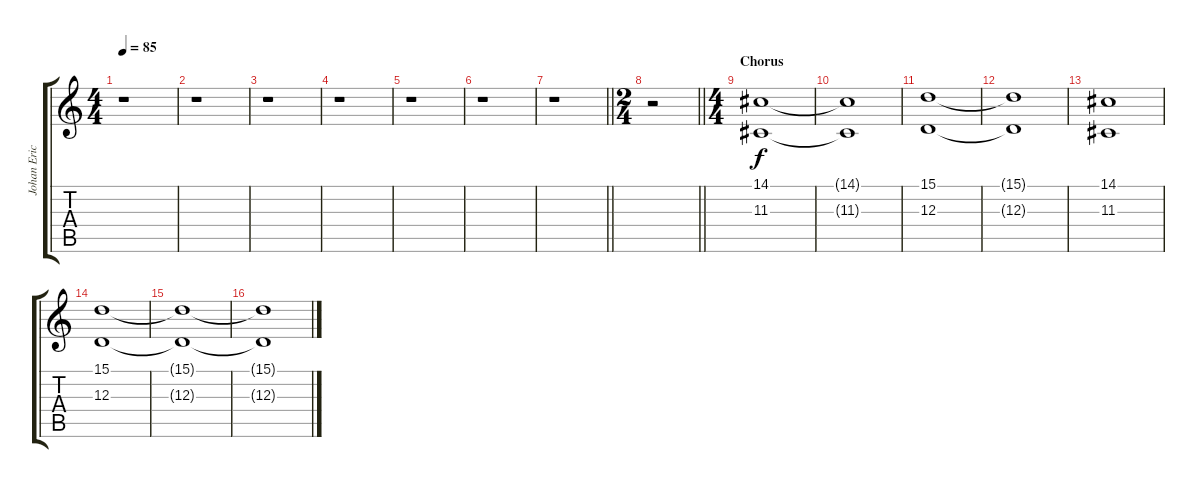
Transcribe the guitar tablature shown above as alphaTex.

\track ("Johan Ericson" "Johan Eric") {instrument acousticgrandpiano}
\staff {score tabs}
\tuning (B3 Gb3 D3 A2 E2 B1) {hide}
\ts (4 4)
\tempo 85
\clef g2
\ks c
r.1{dy f} |
r.1 |
r.1 |
r.1 |
r.1 |
r.1 |
\barLineRight lightlight
r.1 |
\ts (2 4)
\section ("" "")
\barLineRight lightlight
r.2 |
\ts (4 4)
\section ("" "Chorus")
(14.1 11.3).1 |
(14.1{t} 11.3{t}).1 |
(15.1 12.3).1 |
(15.1{t} 12.3{t}).1 |
(14.1 11.3).1 |
(15.1 12.3).1 |
(15.1{t} 12.3{t}).1 |
(15.1{t} 12.3{t}).1
